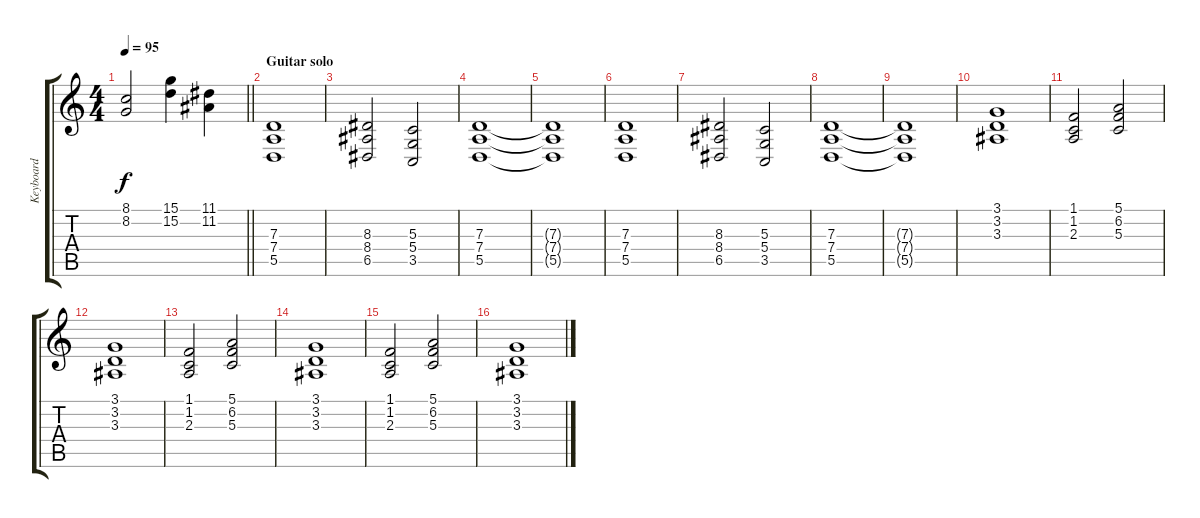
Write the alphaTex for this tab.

\track ("Keyboard" "Keyboard") {instrument stringensemble1}
\staff {score tabs}
\tuning (E4 B3 G3 D3 A2 E2) {hide}
\ts (4 4)
\tempo 95
\clef g2
\barLineRight lightlight
\ks c
(8.1 8.2).2{dy f} (15.1 15.2).4 (11.1 11.2).4 |
\section ("" "Guitar solo")
(7.3 7.4 5.5).1 |
(8.3 8.4 6.5).2 (5.3 5.4 3.5).2 |
(7.3 7.4 5.5).1 |
(7.3{t} 7.4{t} 5.5{t}).1 |
(7.3 7.4 5.5).1 |
(8.3 8.4 6.5).2 (5.3 5.4 3.5).2 |
(7.3 7.4 5.5).1 |
(7.3{t} 7.4{t} 5.5{t}).1 |
(3.1 3.2 3.3).1 |
(1.1 1.2 2.3).2 (5.1 6.2 5.3).2 |
(3.1 3.2 3.3).1 |
(1.1 1.2 2.3).2 (5.1 6.2 5.3).2 |
(3.1 3.2 3.3).1 |
(1.1 1.2 2.3).2 (5.1 6.2 5.3).2 |
(3.1 3.2 3.3).1
